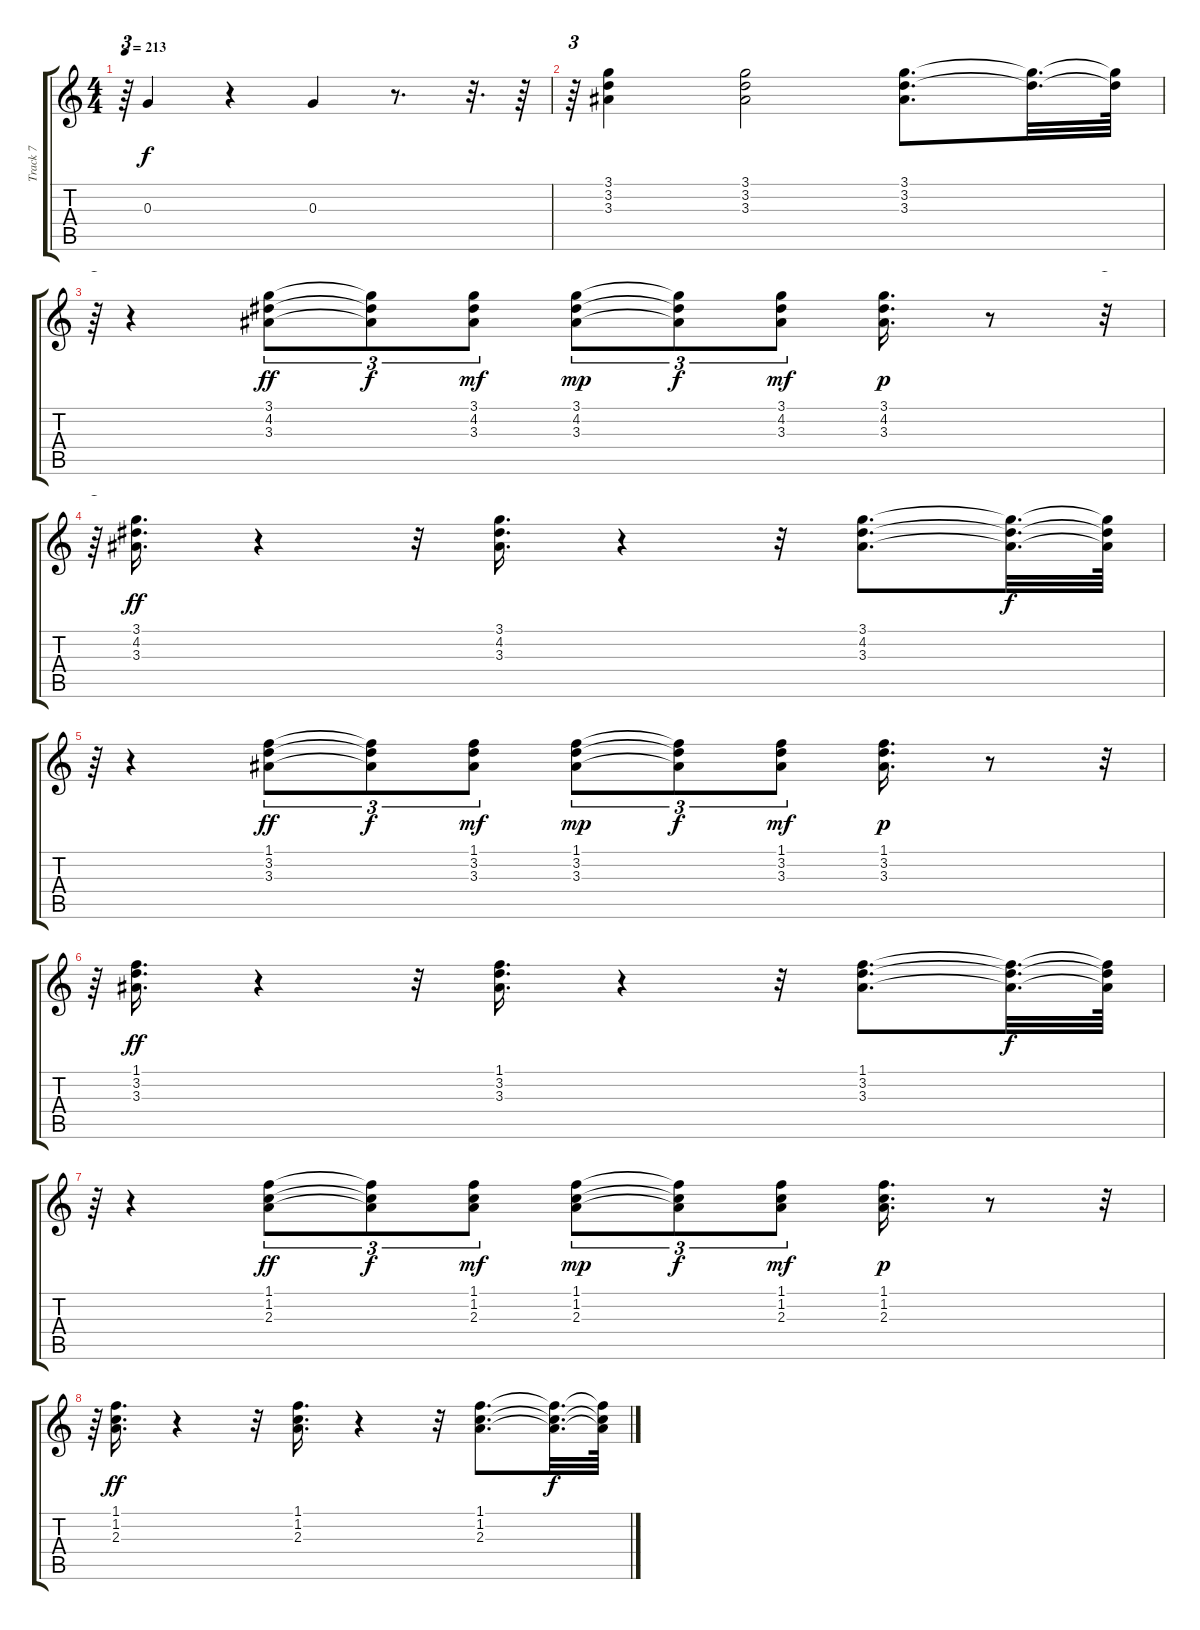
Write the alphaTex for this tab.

\track ("Track 7" "Track 7") {instrument electricguitarjazz}
\staff {score tabs}
\tuning (E4 B3 G3 D3 A2 E2) {hide}
\ts (4 4)
\tempo 213
\clef g2
\ks c
r.64{tu (3 2) dy f} 0.3.4 r.4 0.3.4 r.8{d} r.32{d} r.64 |
r.64{tu (3 2)} (3.1 3.2 3.3).4 (3.1 3.2 3.3).2 (3.1 3.2 3.3).8{d} (3.1{t} 3.2{t}).32{d} (3.1{t} 3.2{t}).64 |
r.64{tu (3 2)} r.4 (3.1 4.2 3.3).8{tu (3 2) dy ff} (3.1{t} 4.2{t} 3.3{t}).8{tu (3 2) dy f} (3.1 4.2 3.3).8{tu (3 2) dy mf} (3.1 4.2 3.3).8{tu (3 2) dy mp} (3.1{t} 4.2{t} 3.3{t}).8{tu (3 2) dy f} (3.1 4.2 3.3).8{tu (3 2) dy mf} (3.1 4.2 3.3).16{d dy p} r.8 r.32{tu (3 2)} |
r.64{tu (3 2)} (3.1 4.2 3.3).16{d dy ff} r.4 r.32 (3.1 4.2 3.3).16{d} r.4 r.32 (3.1 4.2 3.3).8{d} (3.1{t} 4.2{t} 3.3{t}).32{d dy f} (3.1{t} 4.2{t} 3.3{t}).64 |
r.64{tu (3 2)} r.4 (1.1 3.2 3.3).8{tu (3 2) dy ff} (1.1{t} 3.2{t} 3.3{t}).8{tu (3 2) dy f} (1.1 3.2 3.3).8{tu (3 2) dy mf} (1.1 3.2 3.3).8{tu (3 2) dy mp} (1.1{t} 3.2{t} 3.3{t}).8{tu (3 2) dy f} (1.1 3.2 3.3).8{tu (3 2) dy mf} (1.1 3.2 3.3).16{d dy p} r.8 r.32{tu (3 2)} |
r.64{tu (3 2)} (1.1 3.2 3.3).16{d dy ff} r.4 r.32 (1.1 3.2 3.3).16{d} r.4 r.32 (1.1 3.2 3.3).8{d} (1.1{t} 3.2{t} 3.3{t}).32{d dy f} (1.1{t} 3.2{t} 3.3{t}).64 |
r.64{tu (3 2)} r.4 (1.1 1.2 2.3).8{tu (3 2) dy ff} (1.1{t} 1.2{t} 2.3{t}).8{tu (3 2) dy f} (1.1 1.2 2.3).8{tu (3 2) dy mf} (1.1 1.2 2.3).8{tu (3 2) dy mp} (1.1{t} 1.2{t} 2.3{t}).8{tu (3 2) dy f} (1.1 1.2 2.3).8{tu (3 2) dy mf} (1.1 1.2 2.3).16{d dy p} r.8 r.32{tu (3 2)} |
r.64{tu (3 2)} (1.1 1.2 2.3).16{d dy ff} r.4 r.32 (1.1 1.2 2.3).16{d} r.4 r.32 (1.1 1.2 2.3).8{d} (1.1{t} 1.2{t} 2.3{t}).32{d dy f} (1.1{t} 1.2{t} 2.3{t}).64
